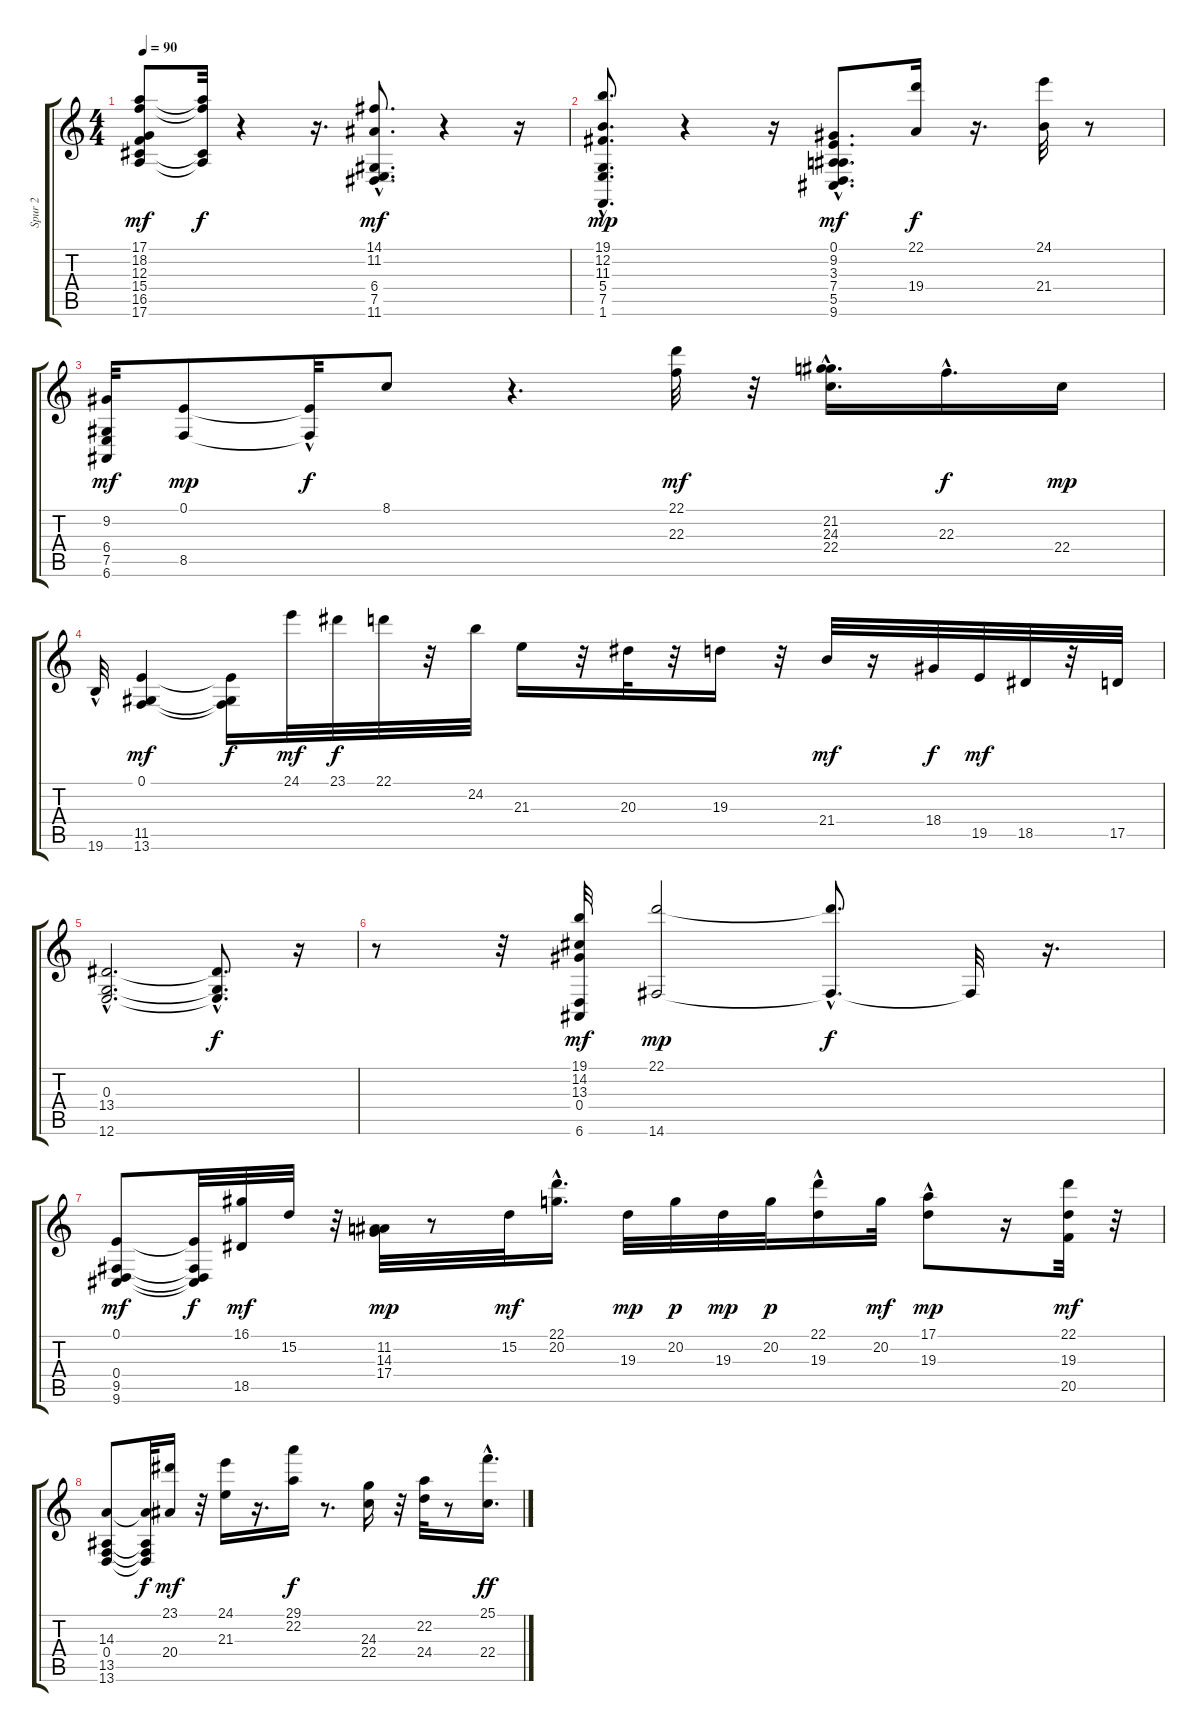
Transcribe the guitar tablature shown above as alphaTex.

\track ("Spur 2" "Spur 2") {instrument brightacousticpiano}
\staff {score tabs}
\tuning (E4 B3 G3 D3 A2 E2) {hide}
\ts (4 4)
\tempo 90
\clef g2
\ks c
(17.1 18.2 12.3 15.4 16.5 17.6).8{dy mf} (17.1{t} 18.2{t} 16.5{t} 17.6{t}).32{dy f} r.4 r.16{d} (14.1{hac} 11.2{hac} 6.4{hac} 7.5 11.6{hac}).8{d dy mf} r.4 r.16 |
(19.1{hac} 12.2 11.3{hac} 5.4{hac} 7.5{hac} 1.6).8{d dy mp} r.4 r.16 (0.1{hac} 9.2{hac} 3.3 7.4{hac} 5.5{hac} 9.6{hac}).8{d dy mf} (22.1 19.4).16{dy f} r.16{d} (24.1 21.4).32 r.8 |
(9.2 6.4 7.5 6.6).32{dy mf} (0.1 8.5).8{dy mp} (0.1{t} 8.5{hac t}).32{dy f} 8.1.8 r.4{d} (22.1 22.3).32{dy mf} r.32 (21.2 24.3 22.4{hac}).16{d} 22.3{hac}.16{d dy f} 22.4.16{dy mp} |
19.6{hac}.32 (0.1 11.5 13.6).4{dy mf} (0.1{t} 11.5{t} 13.6{t}).16{dy f} 24.1.32{dy mf} 23.1.32{dy f} 22.1.32 r.32 24.2.32 21.3.16 r.32 20.3.32 r.32 19.3.16 r.32 21.4.32{dy mf} r.16 18.4.32{dy f} 19.5.32{dy mf} 18.5.32 r.32 17.5.32 |
(0.3{hac} 13.4{hac} 12.6{hac}).2{d} (0.3{hac t} 13.4{hac t} 12.6{hac t}).8{d dy f} r.16 |
r.8 r.32 (19.1 14.2 13.3 0.4 6.6).32{dy mf} (22.1 14.6).2{dy mp} (22.1{hac t} 14.6{hac t}).8{d dy f} 14.6{t}.32 r.16{d} |
(0.1 0.4 9.5 9.6).8{dy mf} (0.1{t} 0.4{t} 9.5{t} 9.6{t}).32{dy f} (16.1 18.5).32{dy mf} 15.2.32 r.32 (11.2 14.3 17.4).32{dy mp} r.8 15.2.32{dy mf} (22.1{hac} 20.2{hac}).16{d} 19.3.32{dy mp} 20.2.32{dy p} 19.3.32{dy mp} 20.2.32{dy p} (22.1{hac} 19.3).16 20.2.32{dy mf} (17.1 19.3{hac}).8{dy mp} r.16 (22.1 19.3 20.5).32{dy mf} r.32 |
(14.3 0.4 13.5 13.6).8 (14.3{t} 0.4{t} 13.5{t} 13.6{t}).32{dy f} (23.1 20.4).16{dy mf} r.32 (24.1 21.3).16 r.16{d} (29.1 22.2).16{dy f} r.8{d} (24.3 22.4).16 r.32 (22.2 24.4).32 r.8 (25.1{hac} 22.4{hac}).16{d dy ff}
